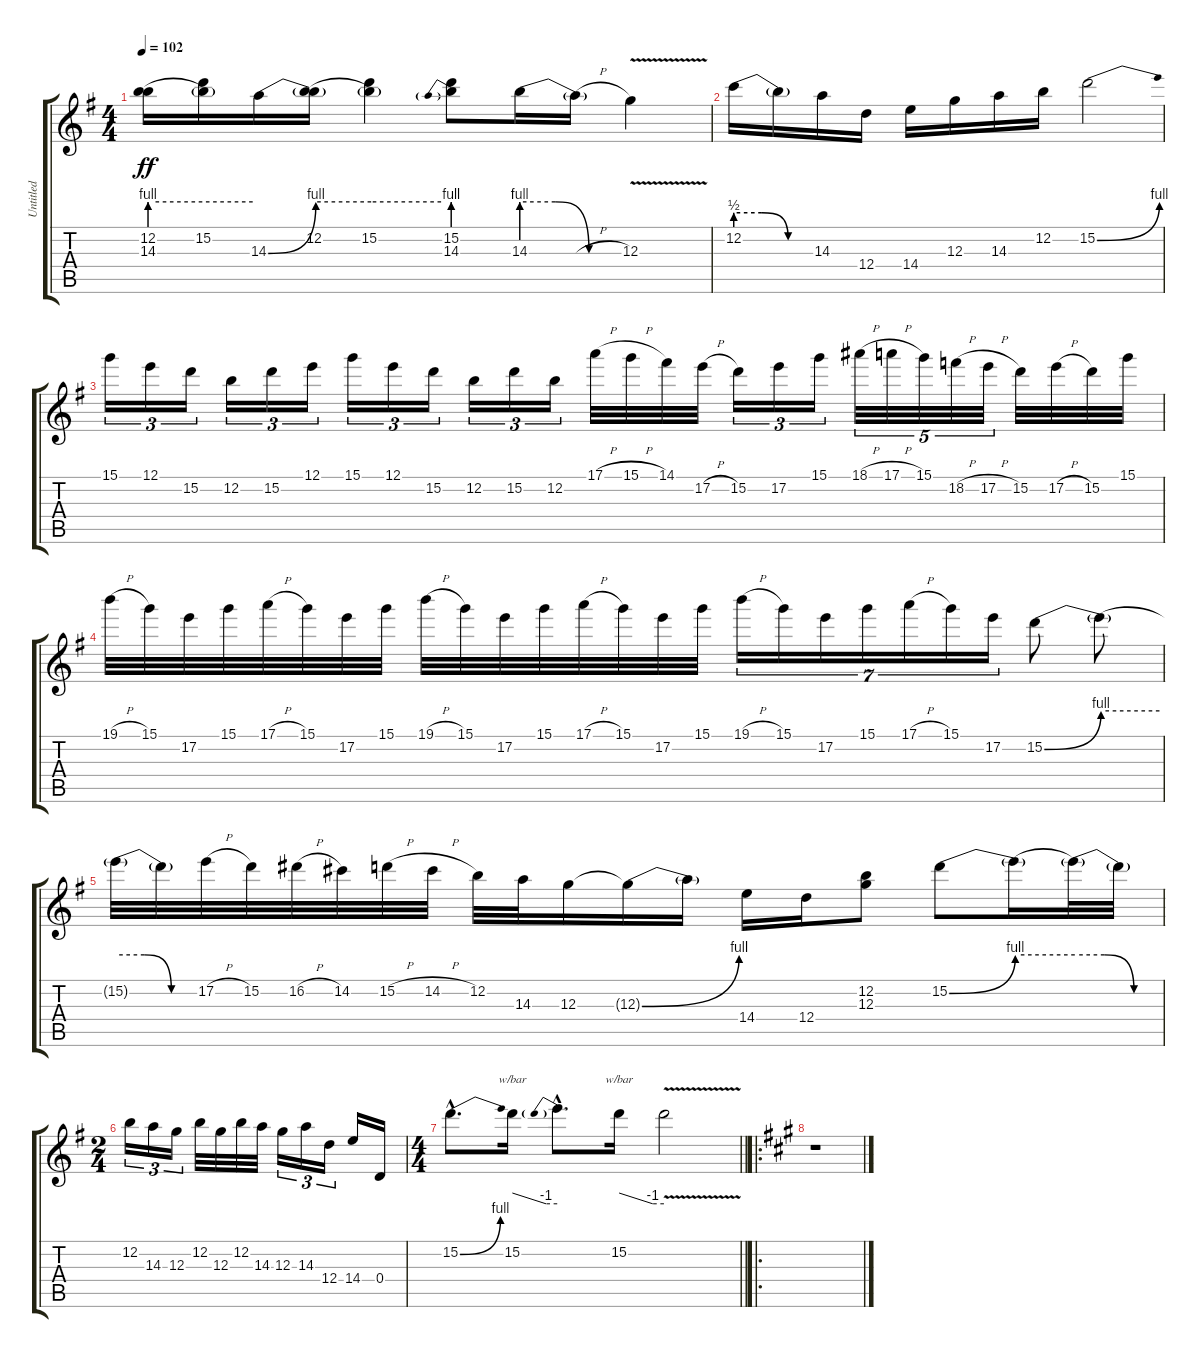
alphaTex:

\track ("Untitled" "Untitled") {instrument distortionguitar}
\staff {score tabs}
\tuning (E4 B3 G3 D3 A2 E2) {hide}
\ts (4 4)
\tempo 102
\clef g2
\ks g
(12.2 14.3{be (hold 0 4 60 4) t}).16{dy ff} (15.2 14.3{t}).16 14.3{be (bend 0 0 60 4)}.16 (12.2 14.3{be (hold 0 4 60 4) t}).16 (15.2 14.3{be (hold 0 4 60 4) t}).4 (15.2 14.3{be (prebend 0 4 60 4)}).8 14.3{be (custom 0 4 20 4 40 0 60 0)}.16 14.3{h t}.16 12.3{v}.4 |
12.2{be (custom 0 2 20 2 40 0 60 0)}.16 12.2{t}.16 14.3.16 12.4.16 14.4.16 12.3.16 14.3.16 12.2.16 15.2{be (bend 0 0 60 4)}.2 |
15.1.16{tu (3 2)} 12.1.16{tu (3 2)} 15.2.16{tu (3 2)} 12.2.16{tu (3 2)} 15.2.16{tu (3 2)} 12.1.16{tu (3 2)} 15.1.16{tu (3 2)} 12.1.16{tu (3 2)} 15.2.16{tu (3 2)} 12.2.16{tu (3 2)} 15.2.16{tu (3 2)} 12.2.16{tu (3 2)} 17.1{h}.32 15.1{h}.32 14.1.32 17.2{h}.32 15.2.16{tu (3 2)} 17.2.16{tu (3 2)} 15.1.16{tu (3 2)} 18.1{h}.32{tu (5 4)} 17.1{h}.32{tu (5 4)} 15.1.32{tu (5 4)} 18.2{h}.32{tu (5 4)} 17.2{h}.32{tu (5 4)} 15.2.32 17.2{h}.32 15.2.32 15.1.32 |
19.1{h}.32 15.1.32 17.2.32 15.1.32 17.1{h}.32 15.1.32 17.2.32 15.1.32 19.1{h}.32 15.1.32 17.2.32 15.1.32 17.1{h}.32 15.1.32 17.2.32 15.1.32 19.1{h}.16{tu (7 4)} 15.1.16{tu (7 4)} 17.2.16{tu (7 4)} 15.1.16{tu (7 4)} 17.1{h}.16{tu (7 4)} 15.1.16{tu (7 4)} 17.2.16{tu (7 4)} 15.2{be (bend 0 0 60 4)}.8 15.2{be (hold 0 4 60 4) t}.8 |
15.2{be (custom 0 4 20 4 40 0 60 0) t}.32 15.2{t}.32 17.2{h}.32 15.2.32 16.2{h}.32 14.2.32 15.2{h}.32 14.2{h}.32 12.2.32 14.3.32 12.3.16 12.3{be (bend 0 0 60 4) t}.16 12.3{t}.16 14.4.16 12.4.16 (12.2 12.3).8 15.2{be (bend 0 0 60 4)}.8 15.2{be (hold 0 4 60 4) t}.16 15.2{be (custom 0 4 20 4 40 0 60 0) t}.32 15.2{t}.32 |
\ts (2 4)
12.2.16{tu (3 2)} 14.3.16{tu (3 2)} 12.3.16{tu (3 2)} 12.2.32 12.3.32 12.2.32 14.3.32 12.3.16{tu (3 2)} 14.3.16{tu (3 2)} 12.4.16{tu (3 2)} 14.4.16 0.4.16 |
\ts (4 4)
\barLineRight lightlight
15.2{be (bend 0 0 60 4) hac}.8{d} 15.2.16{tbe (custom default 0 0 45 -4 60 -4)} 15.2{be (prebend 0 4 60 4) hac t}.8{d} 15.2.16{tbe (custom default 0 0 45 -4 60 -4)} 15.2{v t}.2 |
\ro
\ks a
r.1
